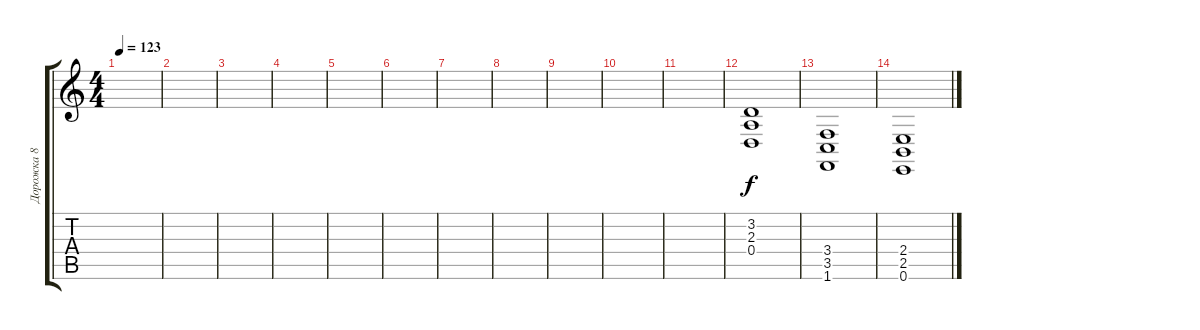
\track ("Дорожка 8" "Дорожка 8") {instrument stringensemble1}
\staff {score tabs}
\tuning (E4 B3 G3 D3 A2 E2) {hide}
\ts (4 4)
\tempo 123
\clef g2
\ks c
|
|
|
|
|
|
|
|
|
|
|
(3.2 2.3 0.4).1 |
(3.4 3.5 1.6).1 |
(2.4 2.5 0.6).1
